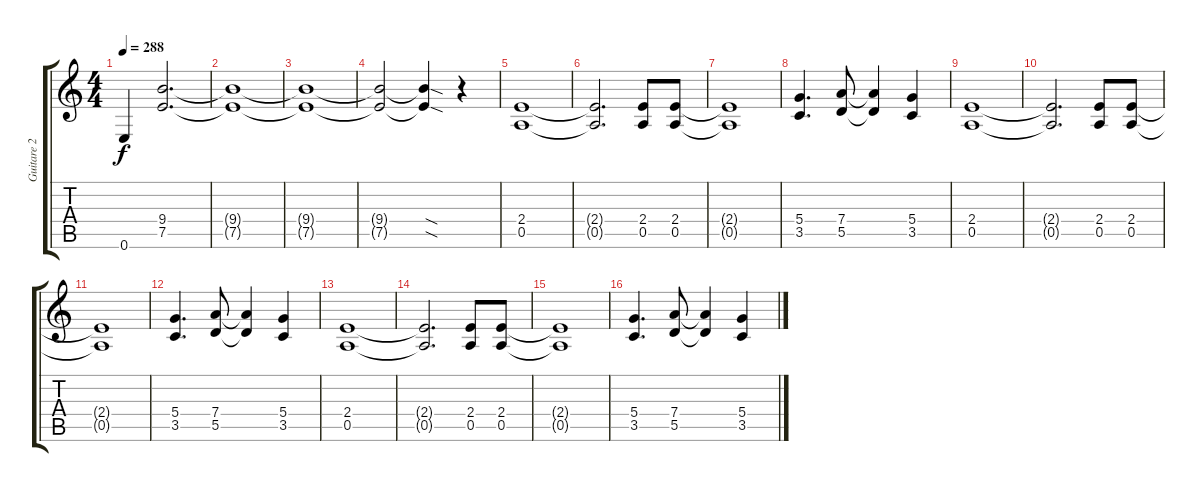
\track ("Guitare 2" "Guitare 2") {instrument distortionguitar}
\staff {score tabs}
\tuning (E4 B3 G3 D3 A2 E2) {hide}
\ts (4 4)
\tempo 288
\clef g2
\ks c
0.6.4{dy f} (9.4 7.5).2{d} |
(9.4{t} 7.5{t}).1 |
(9.4{t} 7.5{t}).1 |
(9.4{t} 7.5{t}).2 (9.4{sod t} 7.5{sod t}).4 r.4 |
(2.4 0.5).1 |
(2.4{t} 0.5{t}).2{d} (2.4 0.5).8 (2.4 0.5).8 |
(2.4{t} 0.5{t}).1 |
(5.4 3.5).4{d} (7.4 5.5).8 (7.4{t} 5.5{t}).4 (5.4 3.5).4 |
(2.4 0.5).1 |
(2.4{t} 0.5{t}).2{d} (2.4 0.5).8 (2.4 0.5).8 |
(2.4{t} 0.5{t}).1 |
(5.4 3.5).4{d} (7.4 5.5).8 (7.4{t} 5.5{t}).4 (5.4 3.5).4 |
(2.4 0.5).1 |
(2.4{t} 0.5{t}).2{d} (2.4 0.5).8 (2.4 0.5).8 |
(2.4{t} 0.5{t}).1 |
(5.4 3.5).4{d} (7.4 5.5).8 (7.4{t} 5.5{t}).4 (5.4 3.5).4
